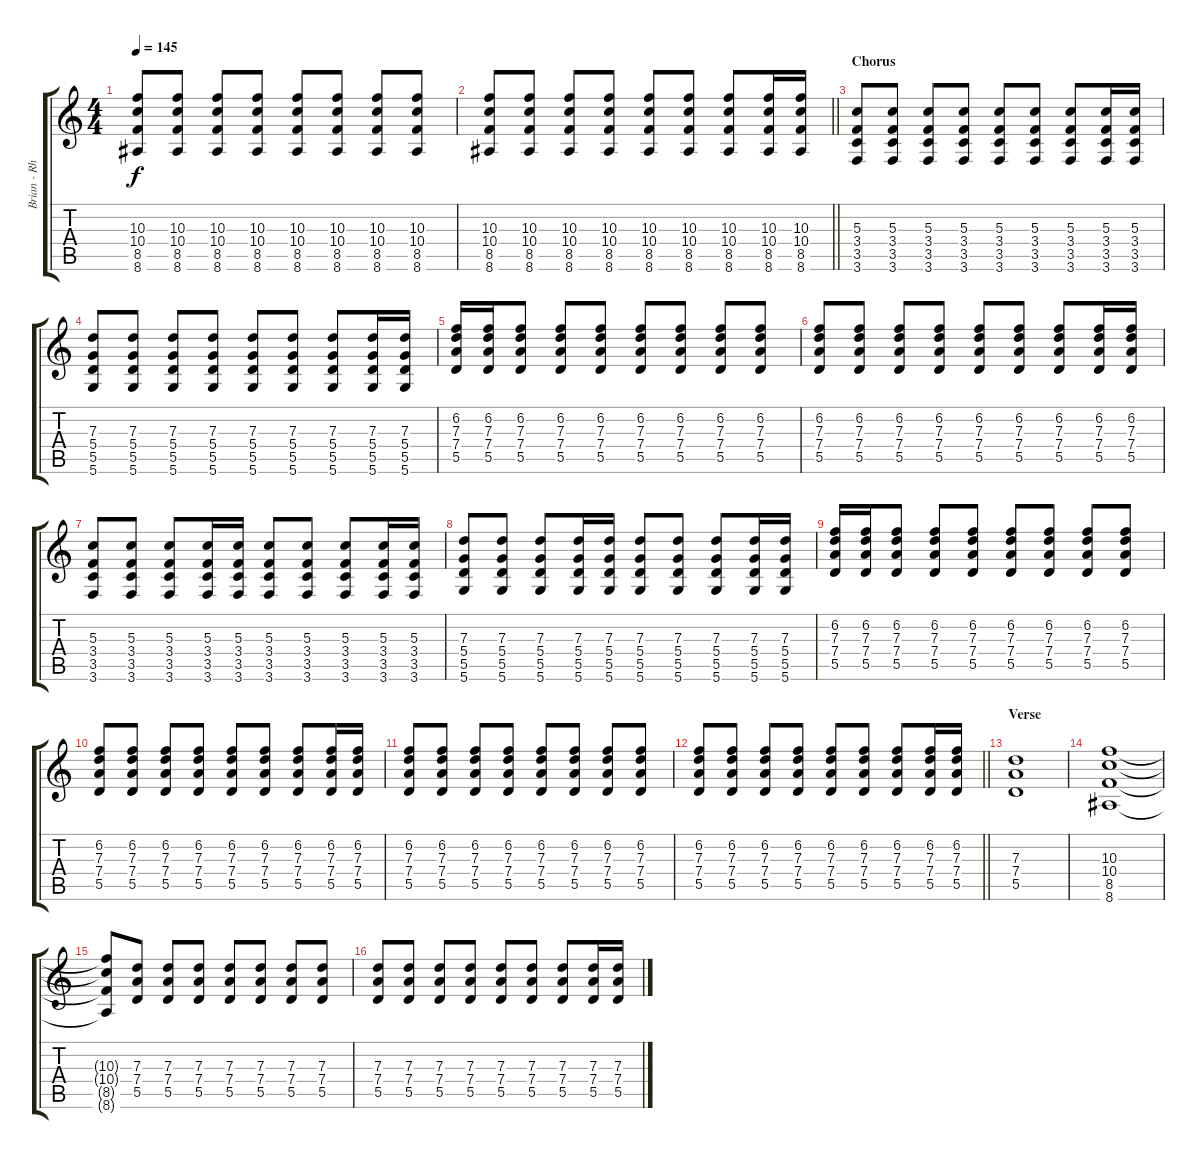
\track ("Brian - Rhythm Guitar" "Brian - Rh") {instrument acousticguitarsteel}
\staff {score tabs}
\tuning (E4 B3 G3 D3 A2 D2) {hide}
\ts (4 4)
\tempo 145
\clef g2
\ks c
(10.3 10.4 8.5 8.6).8{dy f} (10.3 10.4 8.5 8.6).8 (10.3 10.4 8.5 8.6).8 (10.3 10.4 8.5 8.6).8 (10.3 10.4 8.5 8.6).8 (10.3 10.4 8.5 8.6).8 (10.3 10.4 8.5 8.6).8 (10.3 10.4 8.5 8.6).8 |
\barLineRight lightlight
(10.3 10.4 8.5 8.6).8 (10.3 10.4 8.5 8.6).8 (10.3 10.4 8.5 8.6).8 (10.3 10.4 8.5 8.6).8 (10.3 10.4 8.5 8.6).8 (10.3 10.4 8.5 8.6).8 (10.3 10.4 8.5 8.6).8 (10.3 10.4 8.5 8.6).16 (10.3 10.4 8.5 8.6).16 |
\section ("" "Chorus")
(5.3 3.4 3.5 3.6).8 (5.3 3.4 3.5 3.6).8 (5.3 3.4 3.5 3.6).8 (5.3 3.4 3.5 3.6).8 (5.3 3.4 3.5 3.6).8 (5.3 3.4 3.5 3.6).8 (5.3 3.4 3.5 3.6).8 (5.3 3.4 3.5 3.6).16 (5.3 3.4 3.5 3.6).16 |
(7.3 5.4 5.5 5.6).8 (7.3 5.4 5.5 5.6).8 (7.3 5.4 5.5 5.6).8 (7.3 5.4 5.5 5.6).8 (7.3 5.4 5.5 5.6).8 (7.3 5.4 5.5 5.6).8 (7.3 5.4 5.5 5.6).8 (7.3 5.4 5.5 5.6).16 (7.3 5.4 5.5 5.6).16 |
(6.2 7.3 7.4 5.5).16 (6.2 7.3 7.4 5.5).16 (6.2 7.3 7.4 5.5).8 (6.2 7.3 7.4 5.5).8 (6.2 7.3 7.4 5.5).8 (6.2 7.3 7.4 5.5).8 (6.2 7.3 7.4 5.5).8 (6.2 7.3 7.4 5.5).8 (6.2 7.3 7.4 5.5).8 |
(6.2 7.3 7.4 5.5).8 (6.2 7.3 7.4 5.5).8 (6.2 7.3 7.4 5.5).8 (6.2 7.3 7.4 5.5).8 (6.2 7.3 7.4 5.5).8 (6.2 7.3 7.4 5.5).8 (6.2 7.3 7.4 5.5).8 (6.2 7.3 7.4 5.5).16 (6.2 7.3 7.4 5.5).16 |
(5.3 3.4 3.5 3.6).8 (5.3 3.4 3.5 3.6).8 (5.3 3.4 3.5 3.6).8 (5.3 3.4 3.5 3.6).16 (5.3 3.4 3.5 3.6).16 (5.3 3.4 3.5 3.6).8 (5.3 3.4 3.5 3.6).8 (5.3 3.4 3.5 3.6).8 (5.3 3.4 3.5 3.6).16 (5.3 3.4 3.5 3.6).16 |
(7.3 5.4 5.5 5.6).8 (7.3 5.4 5.5 5.6).8 (7.3 5.4 5.5 5.6).8 (7.3 5.4 5.5 5.6).16 (7.3 5.4 5.5 5.6).16 (7.3 5.4 5.5 5.6).8 (7.3 5.4 5.5 5.6).8 (7.3 5.4 5.5 5.6).8 (7.3 5.4 5.5 5.6).16 (7.3 5.4 5.5 5.6).16 |
(6.2 7.3 7.4 5.5).16 (6.2 7.3 7.4 5.5).16 (6.2 7.3 7.4 5.5).8 (6.2 7.3 7.4 5.5).8 (6.2 7.3 7.4 5.5).8 (6.2 7.3 7.4 5.5).8 (6.2 7.3 7.4 5.5).8 (6.2 7.3 7.4 5.5).8 (6.2 7.3 7.4 5.5).8 |
(6.2 7.3 7.4 5.5).8 (6.2 7.3 7.4 5.5).8 (6.2 7.3 7.4 5.5).8 (6.2 7.3 7.4 5.5).8 (6.2 7.3 7.4 5.5).8 (6.2 7.3 7.4 5.5).8 (6.2 7.3 7.4 5.5).8 (6.2 7.3 7.4 5.5).16 (6.2 7.3 7.4 5.5).16 |
(6.2 7.3 7.4 5.5).8 (6.2 7.3 7.4 5.5).8 (6.2 7.3 7.4 5.5).8 (6.2 7.3 7.4 5.5).8 (6.2 7.3 7.4 5.5).8 (6.2 7.3 7.4 5.5).8 (6.2 7.3 7.4 5.5).8 (6.2 7.3 7.4 5.5).8 |
\barLineRight lightlight
(6.2 7.3 7.4 5.5).8 (6.2 7.3 7.4 5.5).8 (6.2 7.3 7.4 5.5).8 (6.2 7.3 7.4 5.5).8 (6.2 7.3 7.4 5.5).8 (6.2 7.3 7.4 5.5).8 (6.2 7.3 7.4 5.5).8 (6.2 7.3 7.4 5.5).16 (6.2 7.3 7.4 5.5).16 |
\section ("" "Verse")
(7.3 7.4 5.5).1 |
(10.3 10.4 8.5 8.6).1 |
(10.3{t} 10.4{t} 8.5{t} 8.6{t}).8 (7.3 7.4 5.5).8 (7.3 7.4 5.5).8 (7.3 7.4 5.5).8 (7.3 7.4 5.5).8 (7.3 7.4 5.5).8 (7.3 7.4 5.5).8 (7.3 7.4 5.5).8 |
(7.3 7.4 5.5).8 (7.3 7.4 5.5).8 (7.3 7.4 5.5).8 (7.3 7.4 5.5).8 (7.3 7.4 5.5).8 (7.3 7.4 5.5).8 (7.3 7.4 5.5).8 (7.3 7.4 5.5).16 (7.3 7.4 5.5).16
